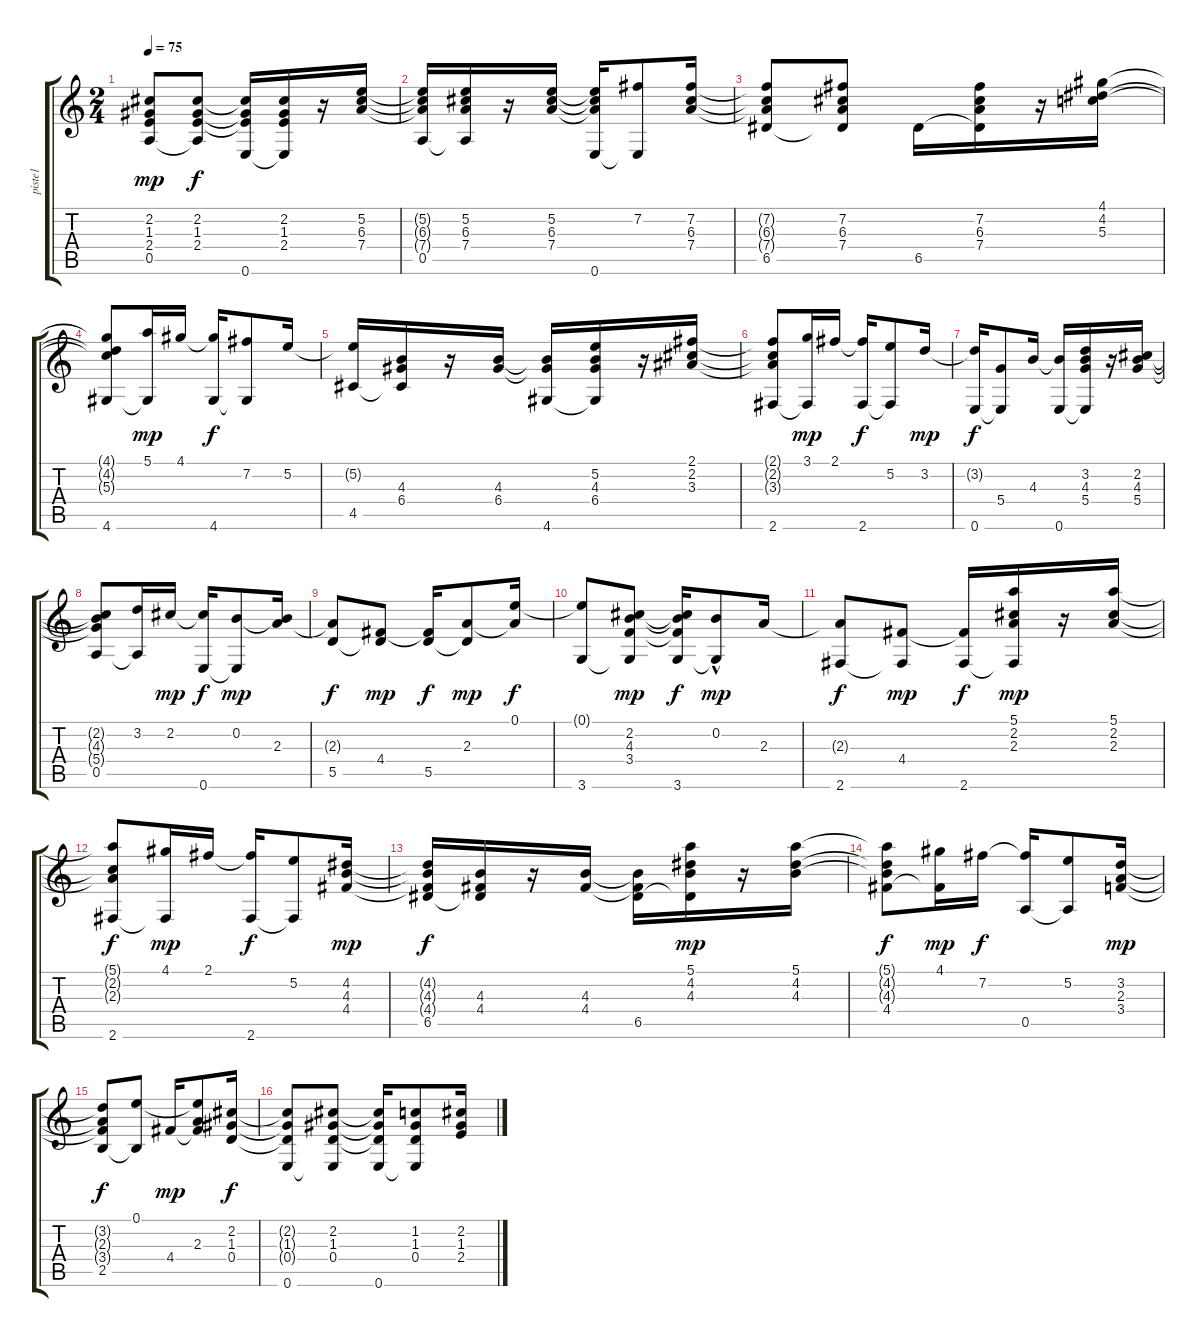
\track ("piste1" "piste1") {instrument acousticguitarnylon}
\staff {score tabs}
\tuning (E4 B3 G3 D3 A2 E2) {hide}
\ts (2 4)
\tempo 75
\clef g2
\ks c
(2.2 1.3 2.4 0.5).8{dy mp instrument acousticguitarnylon} (2.2 1.3 2.4 0.5{t}).8{dy f} (2.2{t} 1.3{t} 2.4{t} 0.6).16 (2.2 1.3 2.4 0.6{t}).16 r.16 (5.2 6.3 7.4).16 |
(5.2{t} 6.3{t} 7.4{t} 0.5).16 (5.2 6.3 7.4 0.5{t}).16 r.16 (5.2 6.3 7.4).16 (5.2{t} 6.3{t} 7.4{t} 0.6).16 (7.2 0.6{t}).8 (7.2 6.3 7.4).16 |
(7.2{t} 6.3{t} 7.4{t} 6.5).8 (7.2 6.3 7.4 6.5{t}).8 6.5.16 (7.2 6.3 7.4 6.5{t}).16 r.16 (4.1 4.2 5.3).16 |
(4.1{t} 4.2{t} 5.3{t} 4.6).8 (5.1 4.6{t}).16{dy mp} 4.1.16 (4.1{t} 4.6).16{dy f} (7.2 4.6{t}).8 5.2.16 |
(5.2{t} 4.5).16 (4.3 6.4 4.5{t}).16 r.16 (4.3 6.4).16 (4.3{t} 6.4{t} 4.6).16 (5.2 4.3 6.4 4.6{t}).16 r.16 (2.1 2.2 3.3).16 |
(2.1{t} 2.2{t} 3.3{t} 2.6).8 (3.1 2.6{t}).16{dy mp} 2.1.16 (2.1{t} 2.6).16{dy f} (5.2 2.6{t}).8 3.2.16{dy mp} |
(3.2{t} 0.6).16{dy f} (5.4 0.6{t}).8 4.3.16 (4.3{t} 0.6).16 (3.2 4.3 5.4 0.6{t}).16 r.16 (2.2 4.3 5.4).16 |
(2.2{t} 4.3{t} 5.4{t} 0.5).8 (3.2 0.5{t}).16 2.2.16{dy mp} (2.2{t} 0.6).16{dy f} (0.2 0.6{t}).8{dy mp} (0.2{t} 2.3).16 |
(2.3{t} 5.5).8{dy f} (4.4 5.5{t}).8{dy mp} (4.4{t} 5.5).16{dy f} (2.3 5.5{t}).8{dy mp} (0.1 2.3{t}).16{dy f} |
(0.1{t} 3.6).8 (2.2 4.3 3.4 3.6{t}).8{dy mp} (2.2{t} 4.3{t} 3.4{t} 3.6).16{dy f} (0.2 3.6{hac t}).8{dy mp} 2.3.16 |
(2.3{t} 2.6).8{dy f} (4.4 2.6{t}).8{dy mp} (4.4{t} 2.6).16{dy f} (5.1 2.2 2.3 2.6{t}).16{dy mp} r.16 (5.1 2.2 2.3).16 |
(5.1{t} 2.2{t} 2.3{t} 2.6).8{dy f} (4.1 2.6{t}).16{dy mp} 2.1.16 (2.1{t} 2.6).16{dy f} (5.2 2.6{t}).8 (4.2 4.3 4.4).16{dy mp} |
(4.2{t} 4.3{t} 4.4{t} 6.5).16{dy f} (4.3 4.4 6.5{t}).16 r.16 (4.3 4.4).16 (4.3{t} 4.4{t} 6.5).16 (5.1 4.2 4.3 6.5{t}).16{dy mp} r.16 (5.1 4.2 4.3).16 |
(5.1{t} 4.2{t} 4.3{t} 4.4).8{dy f} (4.1 4.4{t}).16{dy mp} 7.2.16{dy f} (7.2{t} 0.5).16 (5.2 0.5{t}).8 (3.2 2.3 3.4).16{dy mp} |
(3.2{t} 2.3{t} 3.4{t} 2.5).8{dy f} (0.1 2.5{t}).8 4.4.16{dy mp} (0.1{t} 2.3 4.4{t}).8 (2.2 1.3 0.4).16{dy f} |
(2.2{t} 1.3{t} 0.4{t} 0.6).8 (2.2 1.3 0.4 0.6{t}).8 (2.2{t} 1.3{t} 0.4{t} 0.6).16 (1.2 1.3 0.4 0.6{t}).8 (2.2 1.3 2.4).16
